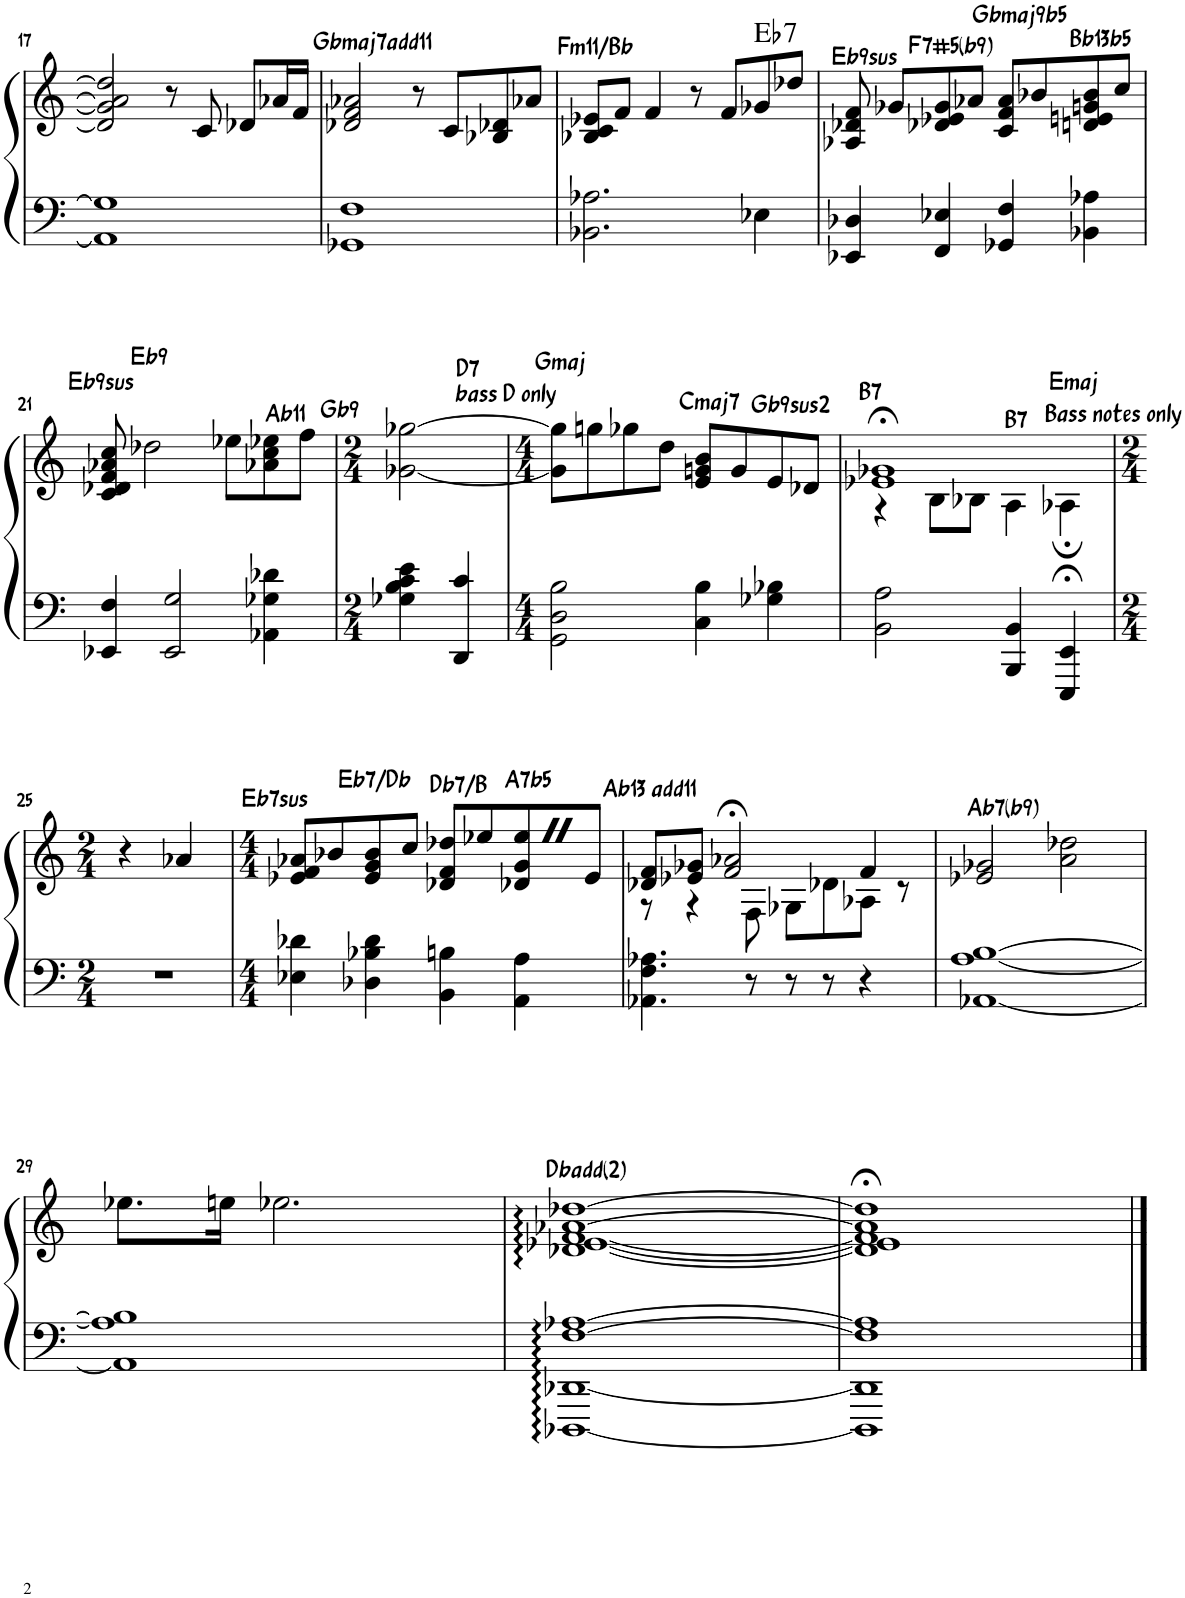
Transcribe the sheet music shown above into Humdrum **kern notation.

**kern	**kern	**harte
*part1	*part1	*part1
*staff2	*staff1	*
*I"Piano	*	*
*I'Pno.	*	*
!!LO:PB:g=z
*clefF4	*clefG2	*
*k[]	*k[]	*
*M4/4	*M4/4	*
=17	=17	=17
1AA-] 1G-]	2d-/] 2g-/] 2a-/] 2dd-/]	.
.	8r	.
.	8c/	.
.	8d-X/L	.
.	16a-X/L	.
.	16f/JJ	.
=18	=18	=18
!	!LO:TX:a:t=Gbmaj7add11	!
1GG-X 1F	2d-X/ 2f/ 2a-X/	.
.	8r	.
.	8c/L	.
.	8B-X/ 8d-X/	.
.	8a-X/J	.
=19	=19	=19
!	!LO:TX:a:t=Fm11/Bb	!
2.BB-X\ 2.A-X\	8B-X/ 8c/ 8e-X/L	.
.	8f/J	.
.	4f/	.
.	8r	.
.	8f/L	.
!	!	!LO:H:kt=7
4E-X\	8g-X/	Eb:7
.	8dd-X/J	.
=20	=20	=20
!	!LO:TX:a:t=Eb9sus	!
4EE-X/ 4D-X/	8A-X/ 8d-X/ 8f/	.
.	8g-X/L	.
!	!LO:TX:a:t=F7#5(b9)	!
4FF/ 4E-X/	8d-X/ 8e-X/ 8g-/	.
.	8a-X/J	.
!	!LO:TX:a:t=Gbmaj9b5	!
4GG-X/ 4F/	8c/ 8f/ 8a-/L	.
.	8b-X/	.
!	!LO:TX:a:t=Bb13b5	!
4BB-X\ 4A-X\	8dn/ 8en/ 8gn/ 8b-/	.
.	8cc/J	.
!!LO:LB:g=z
=21	=21	=21
!	!LO:TX:a:t=Eb9sus	!
*	*^	*
4EE-X/ 4F/	8c/ 8d-X/ 8f/ 8a-X/ 8cc/	4ryy	.
.	2dd-X\	.	.
!	!	!LO:TX:a:t=Eb9	!
2EE-/ 2G/	.	2.ryy	.
.	8ee-X\L	.	.
!	!LO:TX:a:t=Ab11	!	!
4AA-X\ 4G-X\ 4d-X\	8a-X\ 8cc\ 8ee-X\	.	.
.	8ff\J	.	.
=22	=22	=22	=22
*M2/4	*M2/4	*	*
!	!LO:TX:a:t=Gb9	!	!
!	!LO:TX:a:t=bass D only	!	!
4G-X\ 4B\ 4c\ 4e\	[2g-X\ [2gg-X\	4ryy	.
!	!	!LO:TX:a:t=D7	!
4DD/ 4c/	.	4ryy	.
*	*v	*v	*
=23	=23	=23
*M4/4	*M4/4	*
*	*^	*
!	!LO:TX:a:t=Gmaj	!	!
*	*v	*v	*
2GG\ 2D\ 2B\	8g-\] 8gg-\]L	.
.	8ggn\	.
.	8gg-X\	.
.	8dd\J	.
!	!LO:TX:a:t=Cmaj7	!
4C\ 4B\	8e/ 8gn/ 8b/L	.
.	8g/	.
!	!LO:TX:a:t=Gb9sus2	!
4G-X\ 4B-X\	8e/	.
.	8d-X/J	.
=24	=24	=24
*	*^	*
!	!LO:TX:a:t=B7	!	!
!	!LO:TX:a:t=Bass notes only	!	!
2BB\ 2A\	1e-X;< 1g-X;<	4r	.
.	.	8B\L	.
.	.	8B-X\J	.
!	!	!LO:TX:a:t=B7	!
4BBB/ 4BB/	.	4A\	.
!	!	!LO:TX:a:t=Emaj	!
4EEE/;< 4EE/;<	.	4A-X;\	.
*	*v	*v	*
!!LO:LB:g=z
=25	=25	=25
*M2/4	*M2/4	*
2r	4r	.
.	4a-X/	.
=26	=26	=26
*M4/4	*M4/4	*
!	!LO:TX:a:t=Eb7sus	!
4E-X\ 4d-X\	8e-X/ 8f/ 8a-X/L	.
.	8b-X/	.
!	!LO:TX:a:t=Eb7/Db	!
4D-X\ 4B-X\ 4d-\	8e-/ 8g/ 8b-/	.
.	8cc/J	.
!	!LO:TX:a:t=Db7/B	!
4BB\ 4Bn\	8d-X/ 8f/ 8dd-X/L	.
.	8ee-X/	.
!	!LO:TX:a:t=A7b5	!
4AA\ 4A\	8d-X/Z 8g/Z 8ee-/Z	.
.	8e-/J	.
=27	=27	=27
*	*^	*
!	!LO:TX:a:t=Ab13 add11	!	!
4.AA-X\ 4.F\ 4.A-X\	8d-X/ 8f/L	8r	.
.	8e-X/ 8g-X/J	4r	.
.	2f/;< 2a-X/;<	.	.
8r	.	8F\	.
8r	.	8G-X\L	.
8r	.	8d-X\	.
4r	4f/	8A-X\J	.
.	.	8r	.
=28	=28	=28	=28
!	!LO:TX:a:t=Ab7(b9)	!	!
*	*v	*v	*
[1AA-X [1A [1B	2e-X/ 2g-X/	.
.	2a\ 2dd-X\	.
!!LO:LB:g=z
=29	=29	=29
1AA-] 1A] 1B]	8.ee-X\L	.
.	16een\Jk	.
.	2.ee-X\	.
=30	=30	=30
!	!LO:TX:a:t=Dbadd(2)	!
[1DDD-X: [1DD-X: [1F: [1A-X:	[1d-X: [1e-X: [1f: [1a-X: [1dd-X:	.
=31	=31	=31
1DDD-] 1DD-] 1F] 1A-]	1d-];< 1e-];< 1f];< 1a-];< 1dd-];<	.
==	==	==
*-	*-	*-
